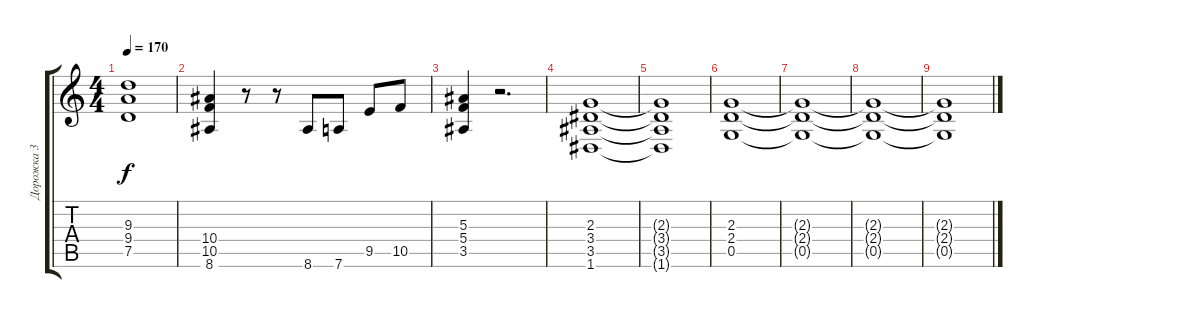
\track ("Дорожка 3" "Дорожка 3") {instrument distortionguitar}
\staff {score tabs}
\tuning (D4 A3 F3 C3 G2 D2) {hide}
\ts (4 4)
\tempo 170
\clef g2
\ks c
(9.3 9.4 7.5).1{dy f} |
(10.4 10.5 8.6).4 r.8 r.8 8.6.8 7.6.8 9.5.8 10.5.8 |
(5.3 5.4 3.5).4 r.2{d} |
(2.3 3.4 3.5 1.6).1 |
(2.3{t} 3.4{t} 3.5{t} 1.6{t}).1 |
(2.3 2.4 0.5).1 |
(2.3{t} 2.4{t} 0.5{t}).1 |
(2.3{t} 2.4{t} 0.5{t}).1 |
(2.3{t} 2.4{t} 0.5{t}).1
